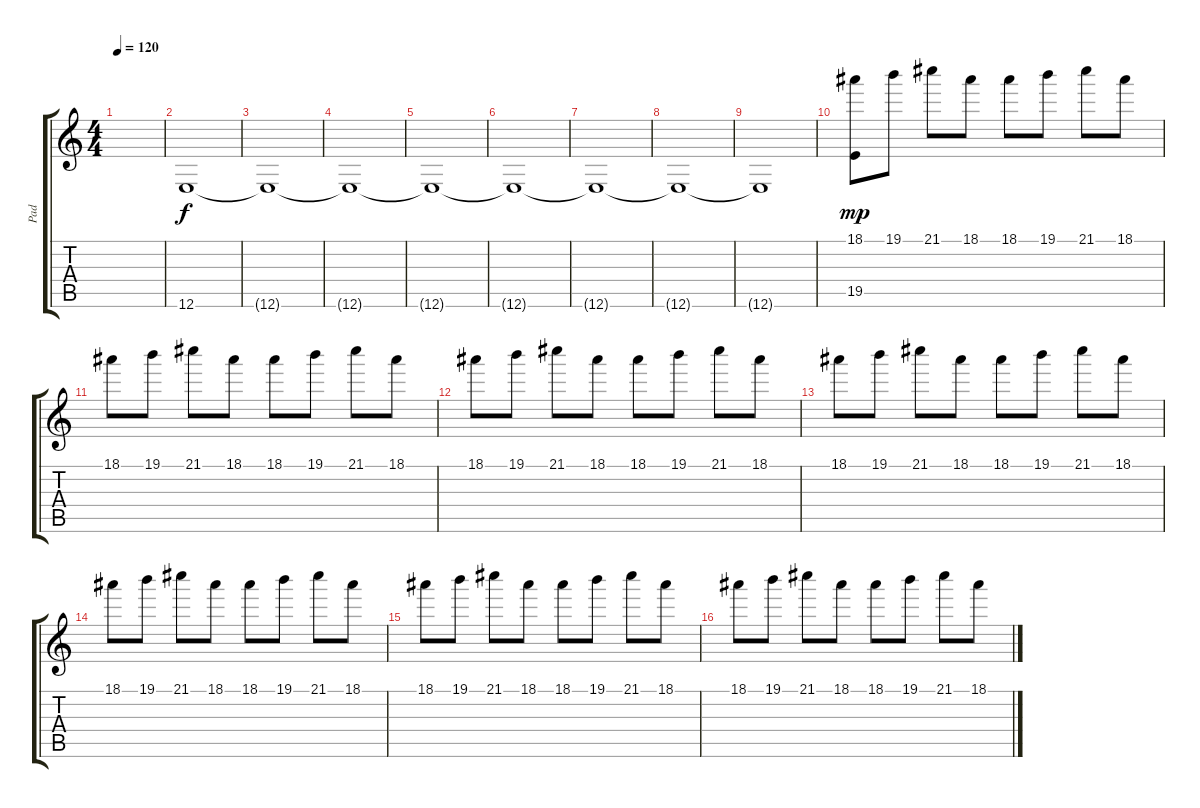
\track ("Pad" "Pad") {instrument pad3polysynth}
\staff {score tabs}
\tuning (E5 B3 G3 D3 A2 E2) {hide}
\ts (4 4)
\tempo 120
\clef g2
\ks c
|
12.6.1 |
12.6{t}.1{dy f} |
12.6{t}.1 |
12.6{t}.1 |
12.6{t}.1 |
12.6{t}.1 |
12.6{t}.1 |
12.6{t}.1 |
(18.1 19.5).8{dy mp} 19.1.8 21.1.8 18.1.8 18.1.8 19.1.8 21.1.8 18.1.8 |
18.1.8 19.1.8 21.1.8 18.1.8 18.1.8 19.1.8 21.1.8 18.1.8 |
18.1.8 19.1.8 21.1.8 18.1.8 18.1.8 19.1.8 21.1.8 18.1.8 |
18.1.8 19.1.8 21.1.8 18.1.8 18.1.8 19.1.8 21.1.8 18.1.8 |
18.1.8 19.1.8 21.1.8 18.1.8 18.1.8 19.1.8 21.1.8 18.1.8 |
18.1.8 19.1.8 21.1.8 18.1.8 18.1.8 19.1.8 21.1.8 18.1.8 |
18.1.8 19.1.8{volume 13} 21.1.8 18.1.8{volume 12} 18.1.8 19.1.8{volume 11} 21.1.8 18.1.8{volume 10}
